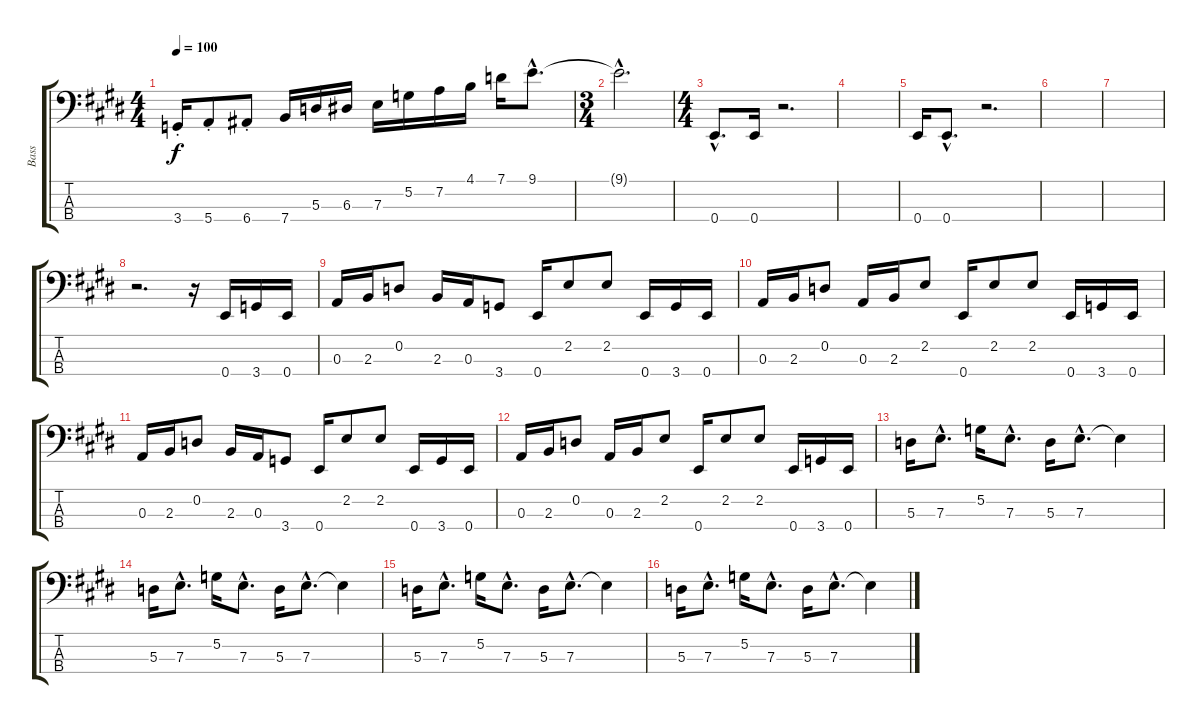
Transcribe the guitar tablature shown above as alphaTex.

\track ("Bass" "Bass") {instrument electricbassfinger}
\staff {score tabs}
\tuning (G2 D2 A1 E1) {hide}
\ts (4 4)
\tempo 100
\clef f4
\ks e
3.4{st}.16{dy f} 5.4{st}.8 6.4{st}.8 7.4.16 5.3.16 6.3.16 7.3.16 5.2.16 7.2.16 4.1.16 7.1.16 9.1{hac}.8{d} |
\ts (3 4)
9.1{hac t}.2{d} |
\ts (4 4)
0.4{hac}.8{d} 0.4.16 r.2{d} |
|
0.4.16 0.4{hac}.8{d} r.2{d} |
|
|
r.2{d} r.16 0.4.16 3.4.16 0.4.16 |
0.3.16 2.3.16 0.2.8 2.3.16 0.3.16 3.4.8 0.4.16 2.2.8 2.2.8 0.4.16 3.4.16 0.4.16 |
0.3.16 2.3.16 0.2.8 0.3.16 2.3.16 2.2.8 0.4.16 2.2.8 2.2.8 0.4.16 3.4.16 0.4.16 |
0.3.16 2.3.16 0.2.8 2.3.16 0.3.16 3.4.8 0.4.16 2.2.8 2.2.8 0.4.16 3.4.16 0.4.16 |
0.3.16 2.3.16 0.2.8 0.3.16 2.3.16 2.2.8 0.4.16 2.2.8 2.2.8 0.4.16 3.4.16 0.4.16 |
5.3.16 7.3{hac}.8{d} 5.2.16 7.3{hac}.8{d} 5.3.16 7.3{hac}.8{d} 7.3{t}.4 |
5.3.16 7.3{hac}.8{d} 5.2.16 7.3{hac}.8{d} 5.3.16 7.3{hac}.8{d} 7.3{t}.4 |
5.3.16 7.3{hac}.8{d} 5.2.16 7.3{hac}.8{d} 5.3.16 7.3{hac}.8{d} 7.3{t}.4 |
5.3.16 7.3{hac}.8{d} 5.2.16 7.3{hac}.8{d} 5.3.16 7.3{hac}.8{d} 7.3{t}.4
